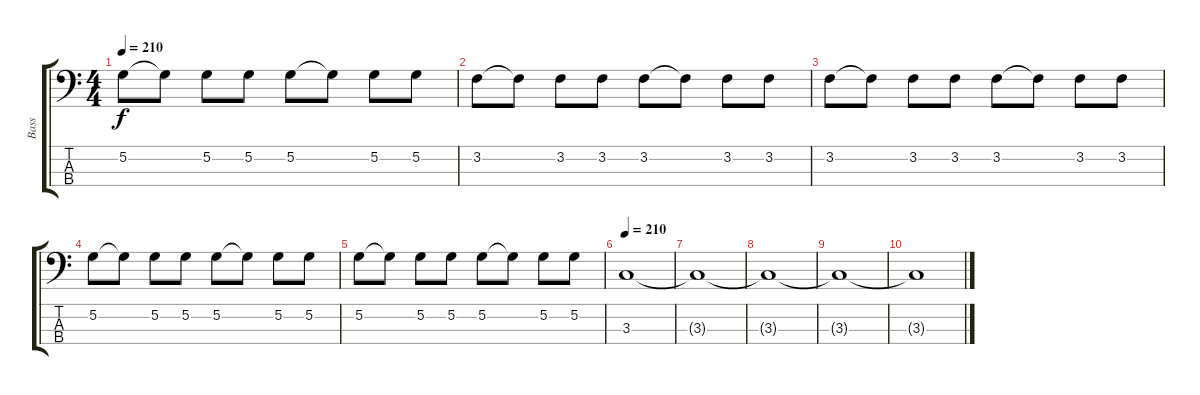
\track ("Bass" "Bass") {instrument electricbasspick}
\staff {score tabs}
\tuning (G2 D2 A1 E1) {hide}
\ts (4 4)
\tempo 210
\clef f4
\ks c
5.2.8{dy f} 5.2{t}.8 5.2.8 5.2.8 5.2.8 5.2{t}.8 5.2.8 5.2.8 |
3.2.8 3.2{t}.8 3.2.8 3.2.8 3.2.8 3.2{t}.8 3.2.8 3.2.8 |
3.2.8 3.2{t}.8 3.2.8 3.2.8 3.2.8 3.2{t}.8 3.2.8 3.2.8 |
5.2.8 5.2{t}.8 5.2.8 5.2.8 5.2.8 5.2{t}.8 5.2.8 5.2.8 |
5.2.8 5.2{t}.8 5.2.8 5.2.8 5.2.8 5.2{t}.8 5.2.8 5.2.8 |
\tempo 210
3.3.1{volume 0} |
3.3{t}.1 |
3.3{t}.1 |
3.3{t}.1 |
3.3{t}.1
